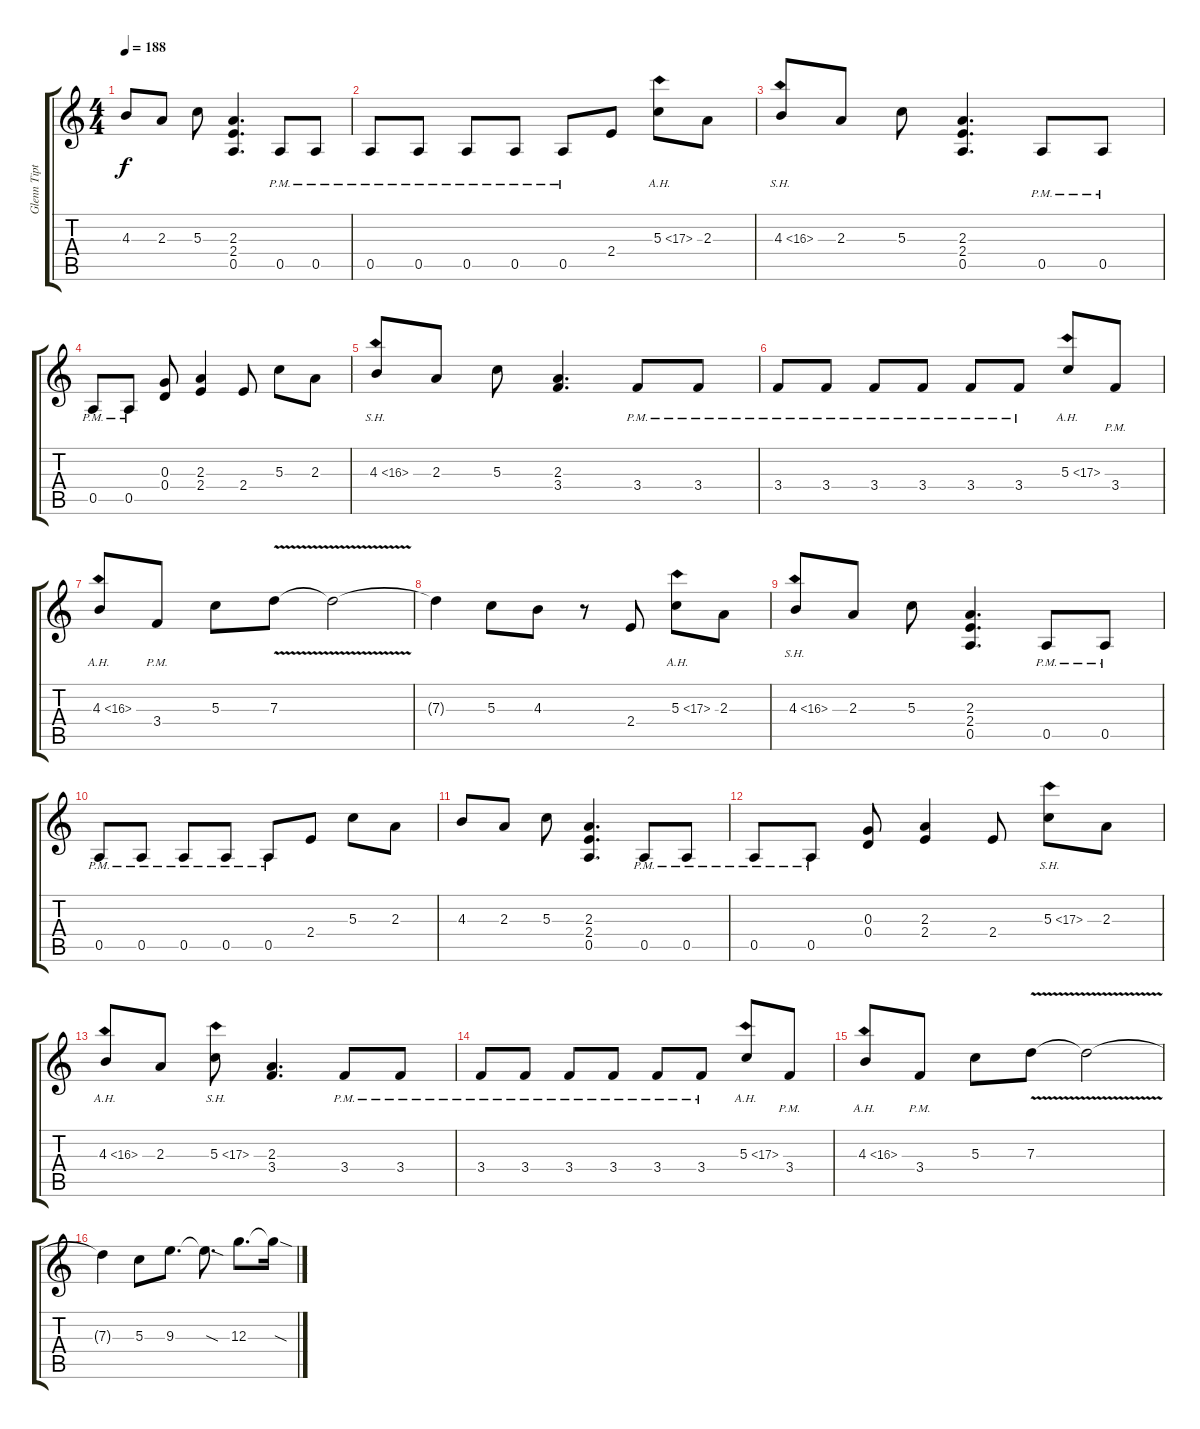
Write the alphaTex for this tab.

\track ("Glenn Tipton" "Glenn Tipt") {instrument distortionguitar}
\staff {score tabs}
\tuning (E4 B3 G3 D3 A2 E2) {hide}
\ts (4 4)
\tempo 188
\clef g2
\ks c
4.3.8{dy f} 2.3.8 5.3.8 (2.3 2.4 0.5).4{d} 0.5{pm}.8 0.5{pm}.8 |
0.5{pm}.8 0.5{pm}.8 0.5{pm}.8 0.5{pm}.8 0.5{pm}.8 2.4.8 5.3{ah 12}.8 2.3.8 |
4.3{sh 12}.8 2.3.8 5.3.8 (2.3 2.4 0.5).4{d} 0.5{pm}.8 0.5{pm}.8 |
0.5{pm}.8 0.5{pm}.8 (0.3 0.4).8 (2.3 2.4).4 2.4.8 5.3.8 2.3.8 |
4.3{sh 12}.8 2.3.8 5.3.8 (2.3 3.4).4{d} 3.4{pm}.8 3.4{pm}.8 |
3.4{pm}.8 3.4{pm}.8 3.4{pm}.8 3.4{pm}.8 3.4{pm}.8 3.4{pm}.8 5.3{ah 12}.8 3.4{pm}.8 |
4.3{ah 12}.8 3.4{pm}.8 5.3.8 7.3{v}.8 7.3{t}.2 |
7.3{t}.4 5.3.8 4.3.8 r.8 2.4.8 5.3{ah 12}.8 2.3.8 |
4.3{sh 12}.8 2.3.8 5.3.8 (2.3 2.4 0.5).4{d} 0.5{pm}.8 0.5{pm}.8 |
0.5{pm}.8 0.5{pm}.8 0.5{pm}.8 0.5{pm}.8 0.5{pm}.8 2.4.8 5.3.8 2.3.8 |
4.3.8 2.3.8 5.3.8 (2.3 2.4 0.5).4{d} 0.5{pm}.8 0.5{pm}.8 |
0.5{pm}.8 0.5{pm}.8 (0.3 0.4).8 (2.3 2.4).4 2.4.8 5.3{sh 12}.8 2.3.8 |
4.3{ah 12}.8 2.3.8 5.3{sh 12}.8 (2.3 3.4).4{d} 3.4{pm}.8 3.4{pm}.8 |
3.4{pm}.8 3.4{pm}.8 3.4{pm}.8 3.4{pm}.8 3.4{pm}.8 3.4{pm}.8 5.3{ah 12}.8 3.4{pm}.8 |
4.3{ah 12}.8 3.4{pm}.8 5.3.8 7.3{v}.8 7.3{t}.2 |
7.3{t}.4 5.3.8 9.3.8{d} 9.3{sod t}.8{d} 12.3.8{d} 12.3{sod t}.16
